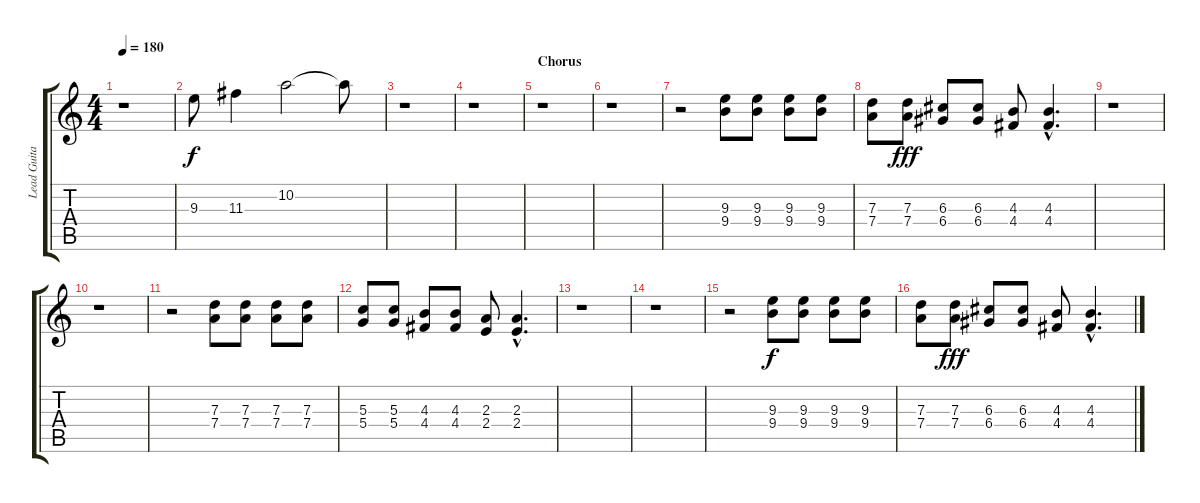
\track ("Lead Guitar" "Lead Guita") {instrument overdrivenguitar}
\staff {score tabs}
\tuning (E4 B3 G3 D3 A2 E2) {hide}
\ts (4 4)
\tempo 180
\clef g2
\ks c
r.1{dy fff} |
9.3.8{dy f} 11.3.4 10.2.2 10.2{t}.8 |
r.1 |
r.1 |
\section ("" "Chorus")
r.1 |
r.1 |
r.2 (9.3 9.4).8 (9.3 9.4).8 (9.3 9.4).8 (9.3 9.4).8 |
(7.3 7.4).8 (7.3 7.4).8{dy fff} (6.3 6.4).8 (6.3 6.4).8 (4.3 4.4).8 (4.3{hac} 4.4{hac}).4{d} |
r.1 |
r.1 |
r.2 (7.3 7.4).8 (7.3 7.4).8 (7.3 7.4).8 (7.3 7.4).8 |
(5.3 5.4).8 (5.3 5.4).8 (4.3 4.4).8 (4.3 4.4).8 (2.3 2.4).8 (2.3{hac} 2.4{hac}).4{d} |
r.1 |
r.1 |
r.2 (9.3 9.4).8{dy f} (9.3 9.4).8 (9.3 9.4).8 (9.3 9.4).8 |
(7.3 7.4).8 (7.3 7.4).8{dy fff} (6.3 6.4).8 (6.3 6.4).8 (4.3 4.4).8 (4.3{hac} 4.4{hac}).4{d}
